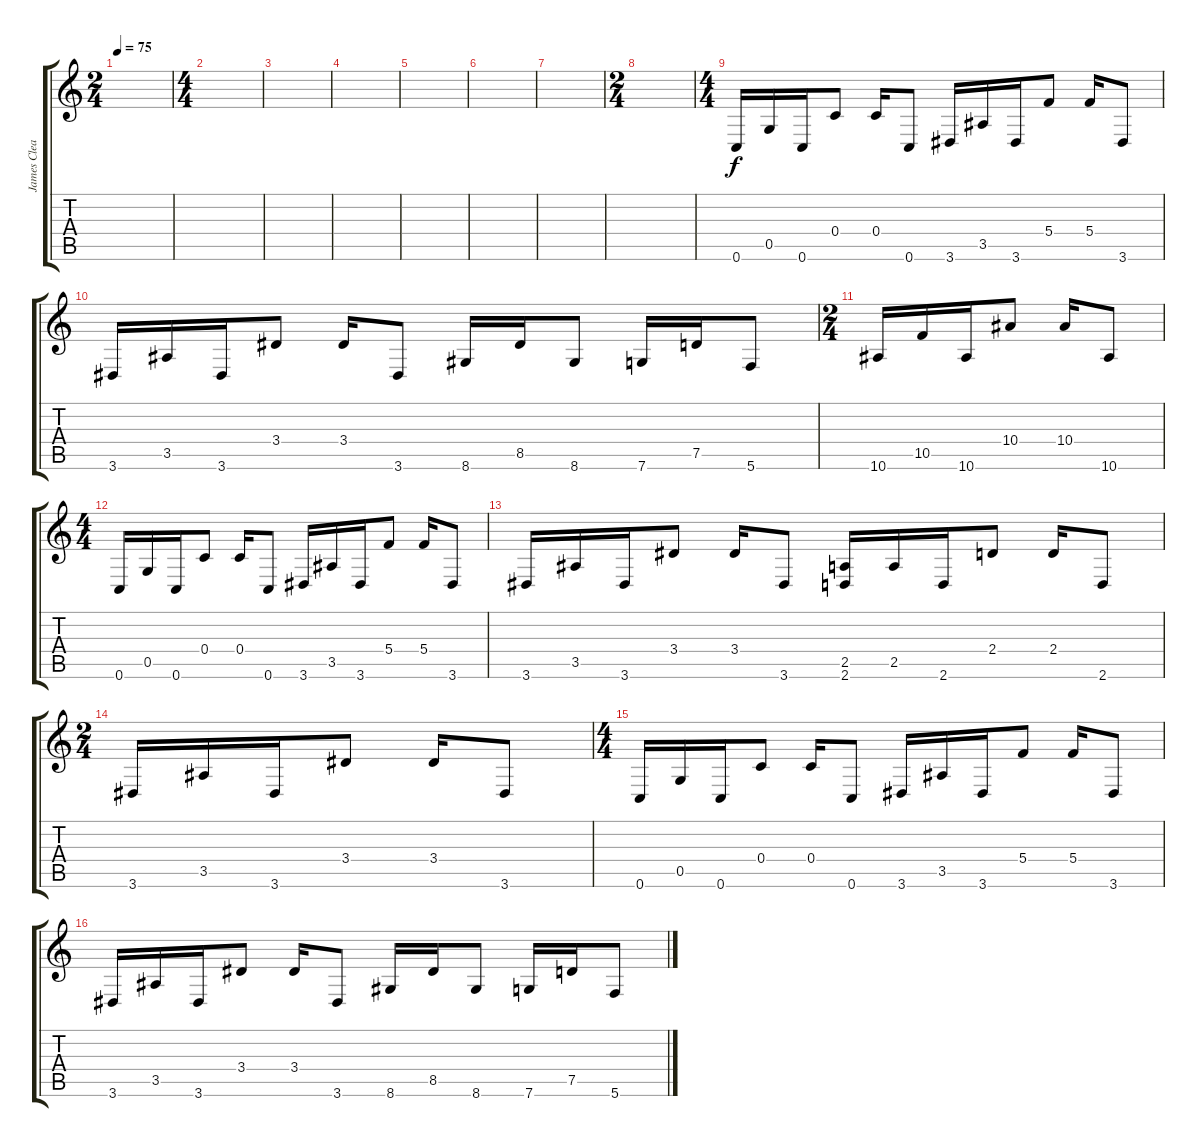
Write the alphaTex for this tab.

\track ("James Clean" "James Clea") {instrument electricguitarclean}
\staff {score tabs}
\tuning (D4 A3 F3 C3 G2 C2) {hide}
\ts (2 4)
\tempo 75
\clef g2
\ks c
|
\ts (4 4)
|
|
|
|
|
|
\ts (2 4)
|
\ts (4 4)
0.6.16 0.5.16 0.6.16 0.4.8 0.4.16 0.6.8 3.6.16 3.5.16 3.6.16 5.4.8 5.4.16 3.6.8 |
3.6.16 3.5.16 3.6.16 3.4.8 3.4.16 3.6.8 8.6.16 8.5.16 8.6.8 7.6.16 7.5.16 5.6.8 |
\ts (2 4)
10.6.16 10.5.16 10.6.16 10.4.8 10.4.16 10.6.8 |
\ts (4 4)
0.6.16 0.5.16 0.6.16 0.4.8 0.4.16 0.6.8 3.6.16 3.5.16 3.6.16 5.4.8 5.4.16 3.6.8 |
3.6.16 3.5.16 3.6.16 3.4.8 3.4.16 3.6.8 (2.5 2.6).16 2.5.16 2.6.16 2.4.8 2.4.16 2.6.8 |
\ts (2 4)
3.6.16 3.5.16 3.6.16 3.4.8 3.4.16 3.6.8 |
\ts (4 4)
0.6.16 0.5.16 0.6.16 0.4.8 0.4.16 0.6.8 3.6.16 3.5.16 3.6.16 5.4.8 5.4.16 3.6.8 |
3.6.16 3.5.16 3.6.16 3.4.8 3.4.16 3.6.8 8.6.16 8.5.16 8.6.8 7.6.16 7.5.16 5.6.8
